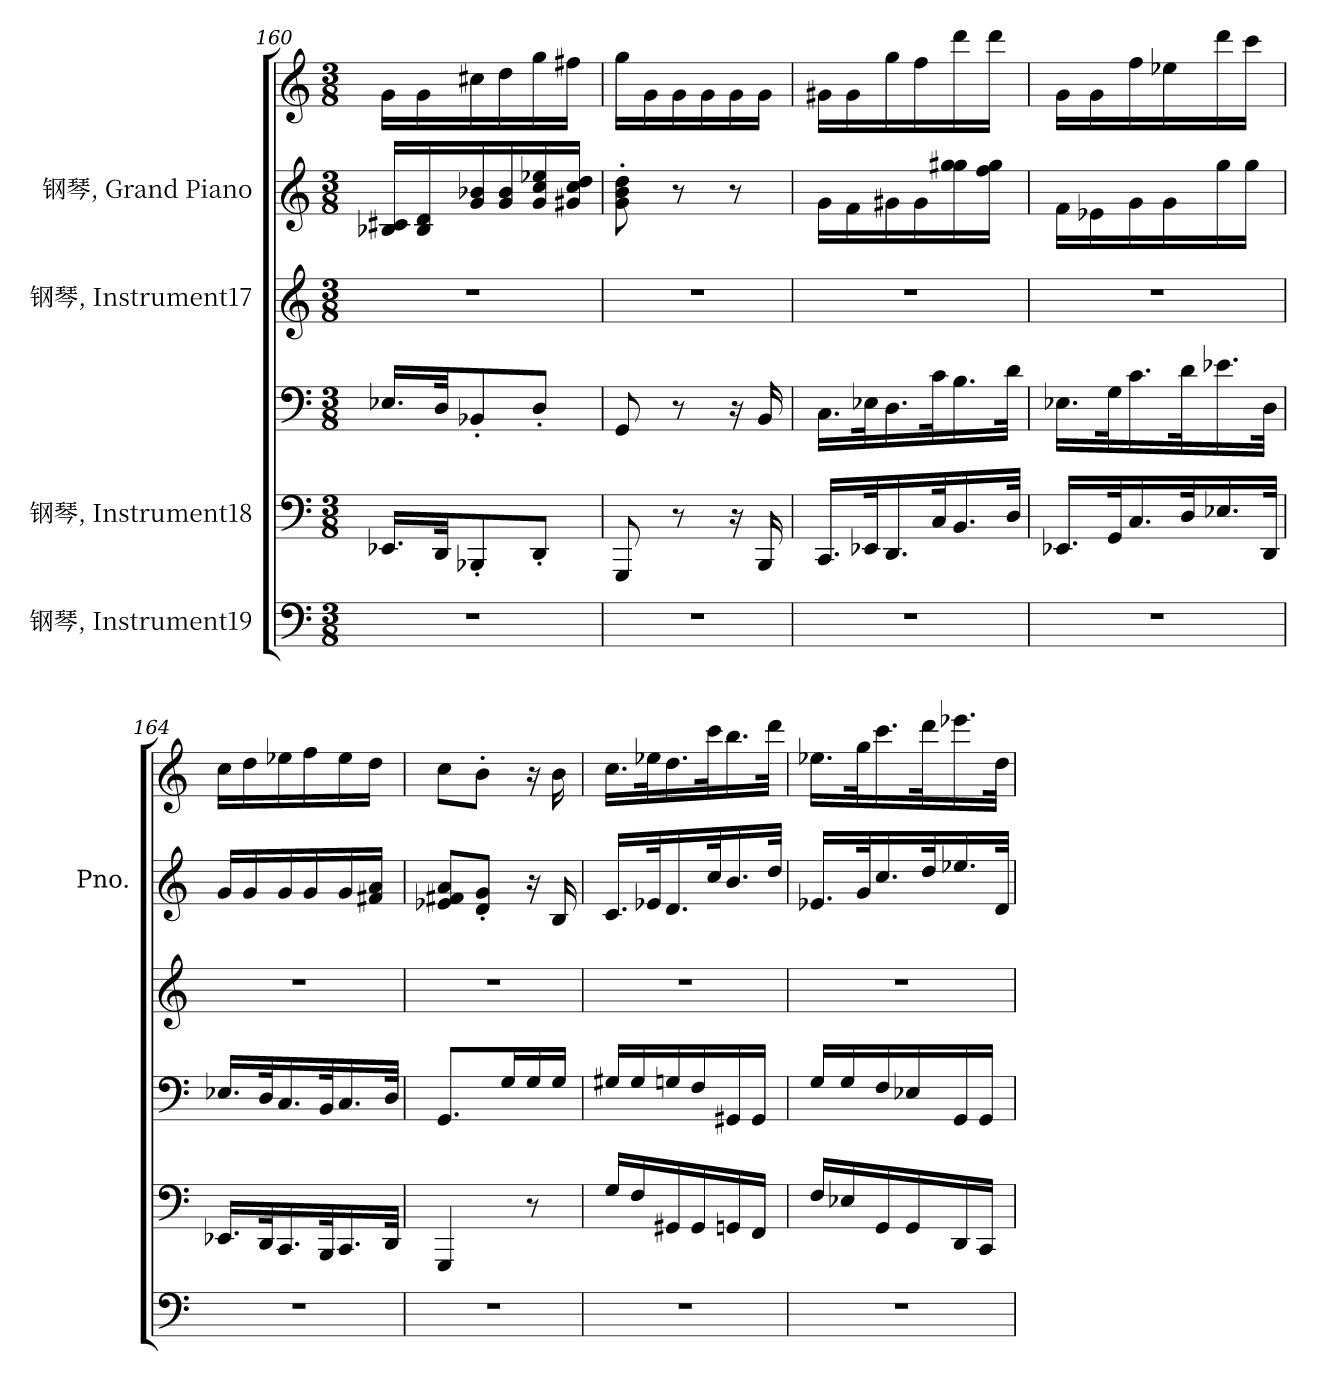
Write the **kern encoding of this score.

**kern	**kern	**kern	**kern	**kern	**kern
*part4	*part3	*part3	*part2	*part1	*part1
*staff6	*staff5	*staff4	*staff3	*staff2	*staff1
*I"钢琴, Instrument19	*I"钢琴, Instrument18	*	*I"钢琴, Instrument17	*I"钢琴, Grand Piano	*
*	*	*	*	*I'Pno.	*
*clefF4	*clefF4	*clefF4	*clefG2	*clefG2	*clefG2
*k[]	*k[]	*k[]	*k[]	*k[]	*k[]
*M3/8	*M3/8	*M3/8	*M3/8	*M3/8	*M3/8
=160	=160	=160	=160	=160	=160
4.r	16.EE-X/LL	16.E-X/LL	4.r	16B-X/ 16c#X/LL	16g\LL
.	.	.	.	16B-/ 16d/	16g\
.	32DD/JK	32D/JK	.	.	.
.	8BBB-X'/	8BB-X'/	.	16g/ 16b-X/	16cc#X\
.	.	.	.	16g/ 16b-/	16dd\
.	8DD'/J	8D'/J	.	16g/ 16cc/ 16ee-X/	16gg\
.	.	.	.	16g#X/ 16cc/ 16dd/JJ	16ff#X\JJ
=161	=161	=161	=161	=161	=161
4.r	8GGG/	8GG/	4.r	8g\' 8b\' 8dd\'	16gg\LL
.	.	.	.	.	16g\
.	8r	8r	.	8r	16g\
.	.	.	.	.	16g\
.	16r	16r	.	8r	16g\
.	16BBB/	16BB/	.	.	16g\JJ
=162	=162	=162	=162	=162	=162
4.r	16.CC/LL	16.C\LL	4.r	16g\LL	16g#X\LL
.	.	.	.	16f\	16g#\
.	32EE-X/K	32E-X\K	.	.	.
.	16.DD/	16.D\	.	16g#X\	16gg\
.	.	.	.	16g#\	16ff\
.	32C/K	32c\K	.	.	.
.	16.BB/	16.B\	.	16gg\ 16gg#X\	16ddd\
.	.	.	.	16ff\ 16gg#\JJ	16ddd\JJ
.	32D/JJk	32d\JJk	.	.	.
!!LO:LB:g=z
=163	=163	=163	=163	=163	=163
4.r	16.EE-X/LL	16.E-X\LL	4.r	16f\LL	16g\LL
.	.	.	.	16e-X\	16g\
.	32GG/K	32G\K	.	.	.
.	16.C/	16.c\	.	16g\	16ff\
.	.	.	.	16g\	16ee-X\
.	32D/K	32d\K	.	.	.
.	16.E-X/	16.e-X\	.	16gg\	16ddd\
.	.	.	.	16gg\JJ	16ccc\JJ
.	32DD/JJk	32D\JJk	.	.	.
=164	=164	=164	=164	=164	=164
4.r	16.EE-X/LL	16.E-X/LL	4.r	16g/LL	16cc\LL
.	.	.	.	16g/	16dd\
.	32DD/K	32D/K	.	.	.
.	16.CC/	16.C/	.	16g/	16ee-X\
.	.	.	.	16g/	16ff\
.	32BBB/K	32BB/K	.	.	.
.	16.CC/	16.C/	.	16g/	16ee-\
.	.	.	.	16f#X/ 16a/JJ	16dd\JJ
.	32DD/JJk	32D/JJk	.	.	.
=165	=165	=165	=165	=165	=165
4.r	4GGG/	8.GG/L	4.r	8e-X/ 8f#X/ 8a/L	8cc\L
.	.	.	.	8d/' 8g/'J	8b'\J
.	.	16G/L	.	.	.
.	8r	16G/	.	16r	16r
.	.	16G/JJ	.	16B/	16b\
=166	=166	=166	=166	=166	=166
4.r	16G/LL	16G#X/LL	4.r	16.c/LL	16.cc\LL
.	16F/	16G#/	.	.	.
.	.	.	.	32e-X/K	32ee-X\K
.	16GG#X/	16Gn/	.	16.d/	16.dd\
.	16GG#/	16F/	.	.	.
.	.	.	.	32cc/K	32ccc\K
.	16GGn/	16GG#X/	.	16.b/	16.bb\
.	16FF/JJ	16GG#/JJ	.	.	.
.	.	.	.	32dd/JJk	32ddd\JJk
!!LO:PB:g=z
=167	=167	=167	=167	=167	=167
4.r	16F/LL	16G/LL	4.r	16.e-X/LL	16.ee-X\LL
.	16E-X/	16G/	.	.	.
.	.	.	.	32g/K	32gg\K
.	16GG/	16F/	.	16.cc/	16.ccc\
.	16GG/	16E-X/	.	.	.
.	.	.	.	32dd/K	32ddd\K
.	16DD/	16GG/	.	16.ee-X/	16.eee-X\
.	16CC/JJ	16GG/JJ	.	.	.
.	.	.	.	32d/JJk	32dd\JJk
=	=	=	=	=	=
*-	*-	*-	*-	*-	*-
